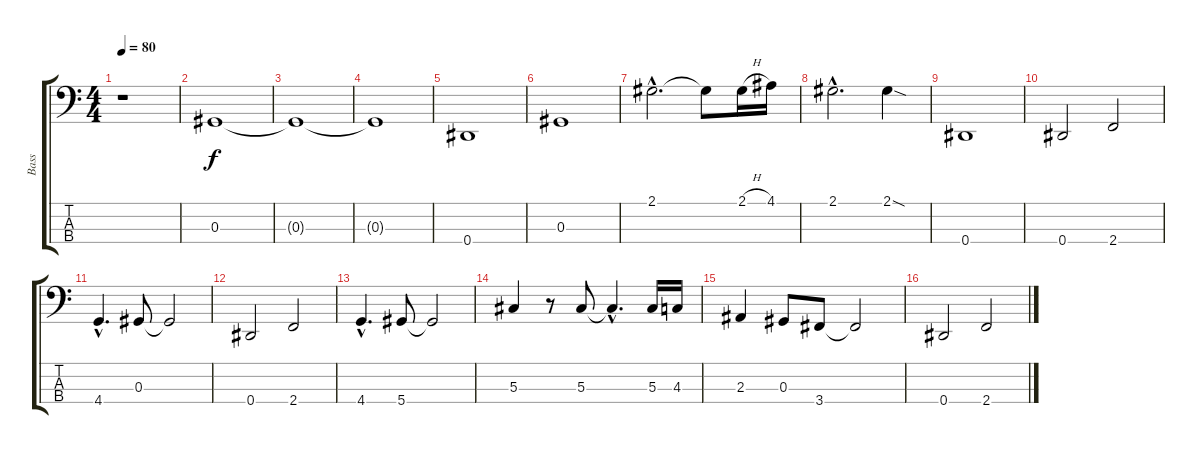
\track ("Bass" "Bass") {instrument electricbasspick}
\staff {score tabs}
\tuning (Gb2 Db2 Ab1 Eb1) {hide}
\ts (4 4)
\tempo 80
\clef f4
\ks c
r.1{dy f instrument electricbasspick} |
0.3.1 |
0.3{t}.1 |
0.3{t}.1 |
0.4.1 |
0.3.1 |
2.1{hac}.2{d} 2.1{t}.8 2.1{h}.16 4.1.16 |
2.1{hac}.2{d} 2.1{sod}.4 |
0.4.1 |
0.4.2 2.4.2 |
4.4{hac}.4{d} 0.3.8 0.3{t}.2 |
0.4.2 2.4.2 |
4.4{hac}.4{d} 5.4.8 5.4{t}.2 |
5.3.4 r.8 5.3.8 5.3{hac t}.4{d} 5.3.16 4.3.16 |
2.3.4 0.3.8 3.4.8 3.4{t}.2 |
0.4.2 2.4.2
